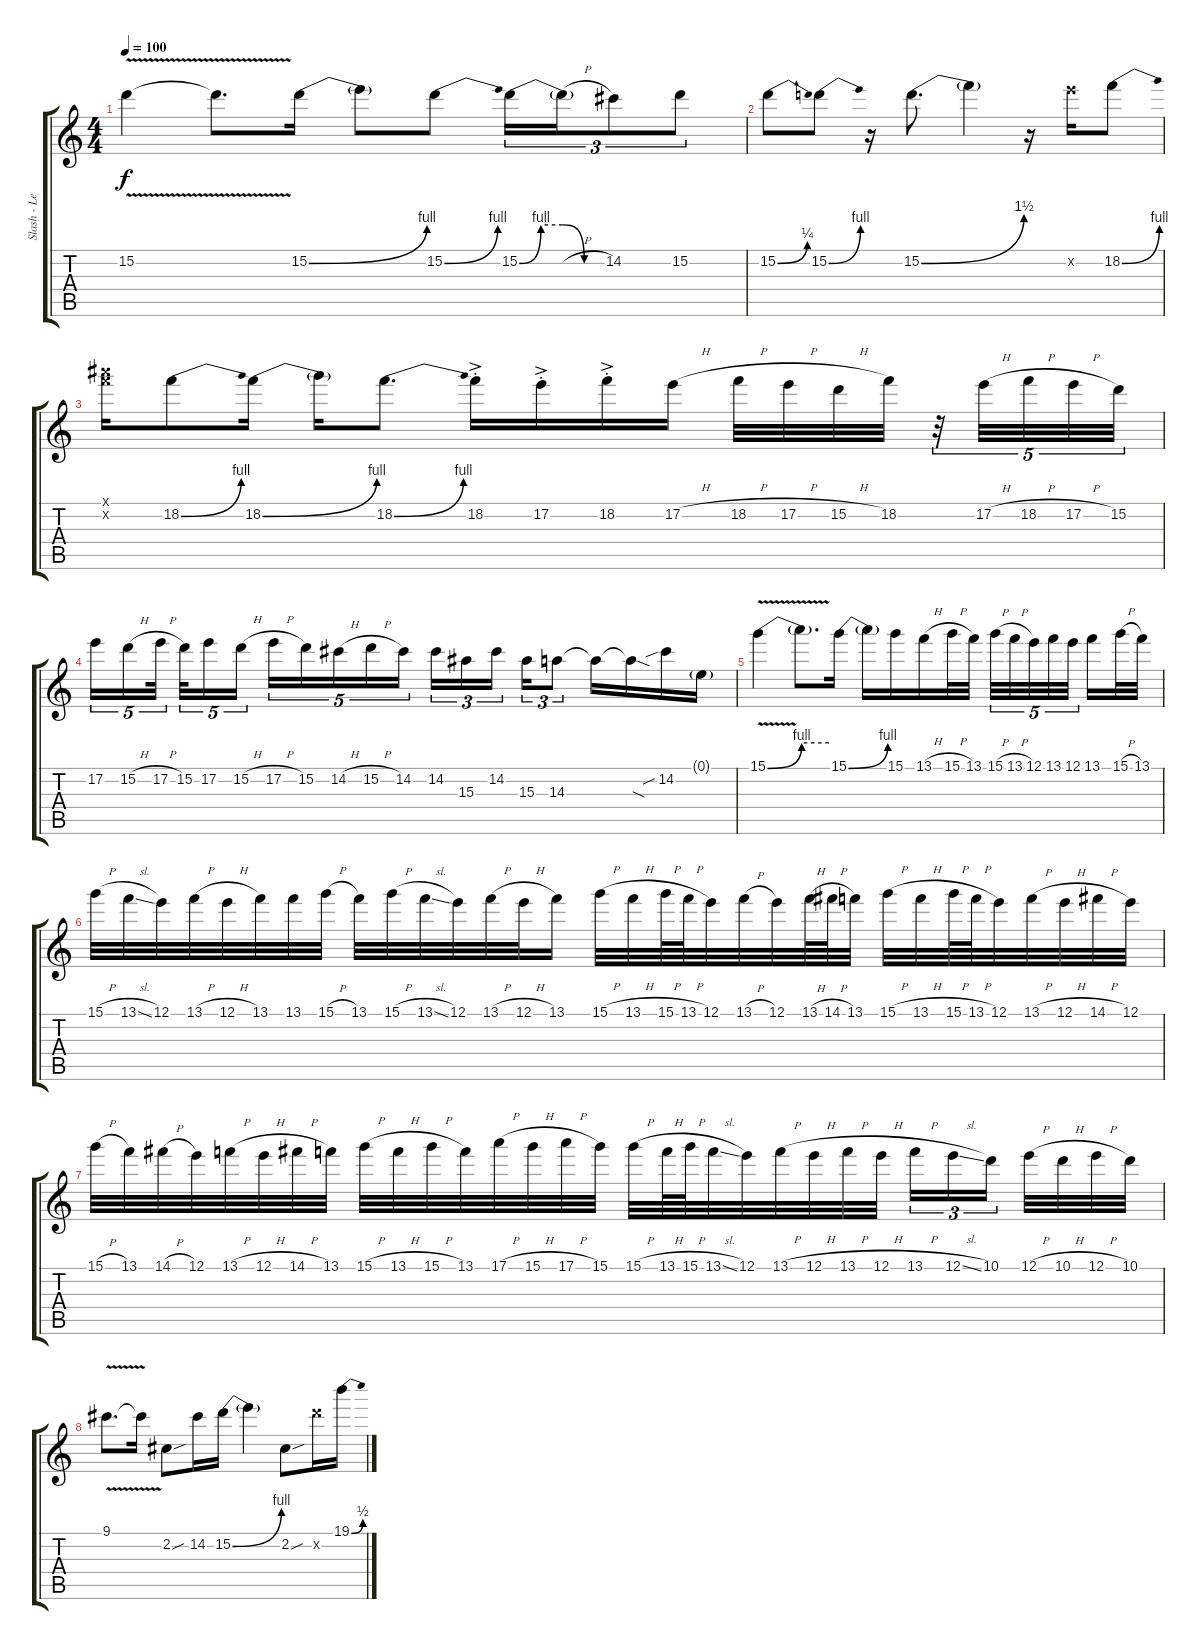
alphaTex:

\track ("Slash - Lead Guitar" "Slash - Le") {instrument acousticguitarsteel}
\staff {score tabs}
\tuning (E4 B3 G3 D3 A2 E2) {hide}
\ts (4 4)
\tempo 100
\clef g2
\ks c
15.2{v t}.4{dy f} 15.2{v t}.8{d} 15.2{be (bend 0 0 60 4)}.16 15.2{t}.8 15.2{be (bend 0 0 60 4)}.8 15.2{be (custom 0 0 15 4 30 4 45 0 60 0)}.16{tu (3 2)} 15.2{h t}.16{tu (3 2)} 14.2.8{tu (3 2)} 15.2.8{tu (3 2)} |
15.2{be (bend 0 0 60 1)}.8 15.2{be (bend 0 0 60 4)}.8 r.16 15.2{be (bend 0 0 60 6)}.8{d} 15.2{t}.4 r.16 17.2{x}.16 18.2{be (bend 0 0 60 4)}.8 |
(18.1{x} 18.2{x}).16 18.2{be (bend 0 0 60 4)}.8 18.2{be (bend 0 0 60 4)}.16 18.2{t}.16 18.2{be (bend 0 0 60 4)}.8{d} 18.2{ac st}.16 17.2{ac st}.16 18.2{ac st}.16 17.2{h}.16 18.2{h}.32 17.2{h}.32 15.2{h}.32 18.2.32 r.32{tu (5 4)} 17.2{h}.32{tu (5 4)} 18.2{h}.32{tu (5 4)} 17.2{h}.32{tu (5 4)} 15.2.32{tu (5 4)} |
17.2.16{tu (5 4)} 15.2{h}.16{tu (5 4)} 17.2{h}.32{tu (5 4) beam splitsecondary} 15.2.32{tu (5 4)} 17.2.16{tu (5 4)} 15.2{h}.16{tu (5 4)} 17.2{h}.16{tu (5 4)} 15.2.16{tu (5 4)} 14.2{h}.16{tu (5 4)} 15.2{h}.16{tu (5 4)} 14.2.16{tu (5 4)} 14.2.16{tu (3 2)} 15.3.16{tu (3 2)} 14.2.16{tu (3 2) beam splitsecondary} 15.3.16{tu (3 2)} 14.3.8{tu (3 2)} 14.3{t}.16 14.3{sod t}.16 14.2{sib}.16 0.1{g}.16 |
15.1{be (bend 0 0 60 4) v}.4 15.1{be (hold 0 4 60 4) v t}.8{d} 15.1{be (bend 0 0 60 4)}.16 15.1{t}.16 15.1.16 13.1{h}.16 15.1{h}.32 13.1.32 15.1{h}.32{tu (5 4)} 13.1{h}.32{tu (5 4)} 12.1.32{tu (5 4)} 13.1.32{tu (5 4)} 12.1.32{tu (5 4) beam splitsecondary} 13.1.16 15.1{h}.32 13.1.32 |
15.1{h}.32 13.1{sl}.32 12.1.32 13.1{h}.32 12.1{h}.32 13.1.32 13.1.32 15.1{h}.32 13.1.32 15.1{h}.32 13.1{sl}.32 12.1.32 13.1{h}.32 12.1{h}.32 13.1.16 15.1{h}.32 13.1{h}.32 15.1{h}.64 13.1{h}.64 12.1.32 13.1{h}.32 12.1.32 13.1{h}.64 14.1{h}.64 13.1.32 15.1{h}.32 13.1{h}.32 15.1{h}.64 13.1{h}.64 12.1.32 13.1{h}.32 12.1{h}.32 14.1{h}.32 12.1.32 |
15.1{h}.32 13.1.32 14.1{h}.32 12.1.32 13.1{h}.32 12.1{h}.32 14.1{h}.32 13.1.32 15.1{h}.32 13.1{h}.32 15.1{h}.32 13.1.32 17.1{h}.32 15.1{h}.32 17.1{h}.32 15.1.32 15.1{h}.32 13.1{h}.64 15.1{h}.64 13.1{sl}.32 12.1.32 13.1{h}.32 12.1{h}.32 13.1{h}.32 12.1{h}.32 13.1{h}.16{tu (3 2)} 12.1{sl}.16{tu (3 2)} 10.1.16{tu (3 2) beam splitsecondary} 12.1{h}.32 10.1{h}.32 12.1{h}.32 10.1.32 |
9.1{v}.8{d} 9.1{t}.16 2.2{sou}.8 14.2.16 15.2{be (bend 0 0 60 4)}.16 15.2{t}.4 2.2{sou}.8 15.2{x}.16 19.1{be (bend 0 0 60 2)}.16
